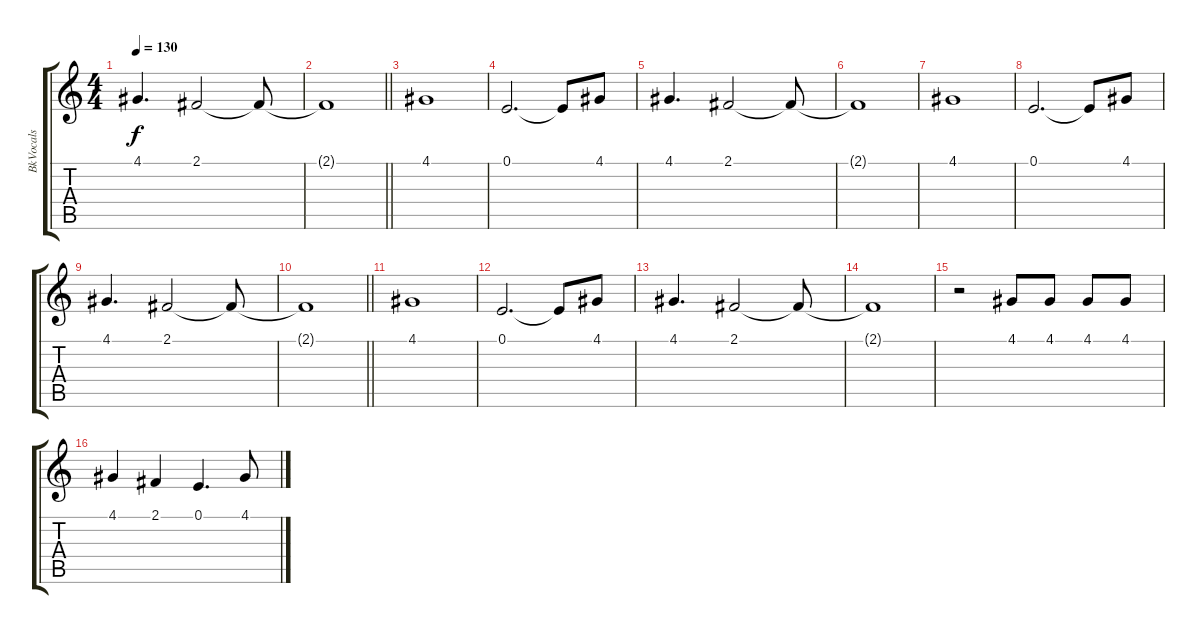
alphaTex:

\track ("BkVocals" "BkVocals") {instrument lead7fifths}
\staff {score tabs}
\tuning (E4 B3 G3 D3 A2 E2) {hide}
\ts (4 4)
\tempo 130
\clef g2
\ks c
4.1.4{d dy f} 2.1.2 2.1{t}.8 |
\barLineRight lightlight
2.1{t}.1 |
\section ("" "")
4.1.1 |
0.1.2{d} 0.1{t}.8 4.1.8 |
4.1.4{d} 2.1.2 2.1{t}.8 |
2.1{t}.1 |
4.1.1 |
0.1.2{d} 0.1{t}.8 4.1.8 |
4.1.4{d} 2.1.2 2.1{t}.8 |
\barLineRight lightlight
2.1{t}.1 |
\section ("" "")
4.1.1 |
0.1.2{d} 0.1{t}.8 4.1.8 |
4.1.4{d} 2.1.2 2.1{t}.8 |
2.1{t}.1 |
r.2 4.1.8 4.1.8 4.1.8 4.1.8 |
4.1.4 2.1.4 0.1.4{d} 4.1.8
